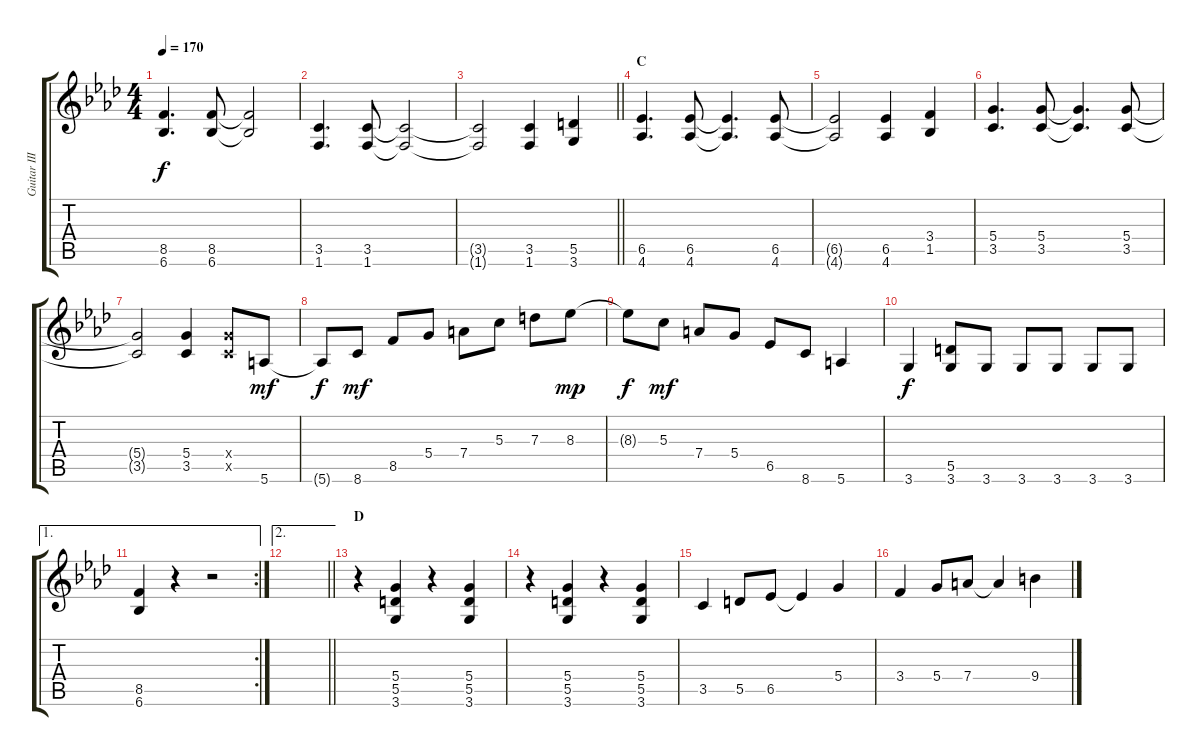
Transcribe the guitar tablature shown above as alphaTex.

\track ("Guitar III (Rythm)" "Guitar III") {instrument distortionguitar}
\staff {score tabs}
\tuning (E4 B3 G3 D3 A2 E2) {hide}
\ts (4 4)
\tempo 170
\clef g2
\ks ab
(8.5 6.6).4{d dy f} (8.5 6.6).8 (8.5{t} 6.6{t}).2 |
(3.5 1.6).4{d} (3.5 1.6).8 (3.5{t} 1.6{t}).2 |
\barLineRight lightlight
(3.5{t} 1.6{t}).2 (3.5 1.6).4 (5.5 3.6).4 |
\section ("" "C")
(6.5 4.6).4{d} (6.5 4.6).8 (6.5{t} 4.6{t}).4{d} (6.5 4.6).8 |
(6.5{t} 4.6{t}).2 (6.5 4.6).4 (3.4 1.5).4 |
(5.4 3.5).4{d} (5.4 3.5).8 (5.4{t} 3.5{t}).4{d} (5.4 3.5).8 |
(5.4{t} 3.5{t}).2 (5.4 3.5).4 (5.4{x} 3.5{x}).8 5.6.8{dy mf} |
5.6{t}.8{dy f} 8.6.8{dy mf} 8.5.8 5.4.8 7.4.8 5.3.8 7.3.8 8.3.8{dy mp} |
8.3{t}.8{dy f} 5.3.8{dy mf} 7.4.8 5.4.8 6.5.8 8.6.8 5.6.4 |
3.6.4{dy f} (5.5 3.6).8 3.6.8 3.6.8 3.6.8 3.6.8 3.6.8 |
\ae 1
\rc 2
(8.5 6.6).4 r.4 r.2 |
\ae 2
\barLineRight lightlight
|
\section ("" "D")
r.4 (5.4 5.5 3.6).4 r.4 (5.4 5.5 3.6).4 |
r.4 (5.4 5.5 3.6).4 r.4 (5.4 5.5 3.6).4 |
3.5.4 5.5.8 6.5.8 6.5{t}.4 5.4.4 |
3.4.4 5.4.8 7.4.8 7.4{t}.4 9.4.4
